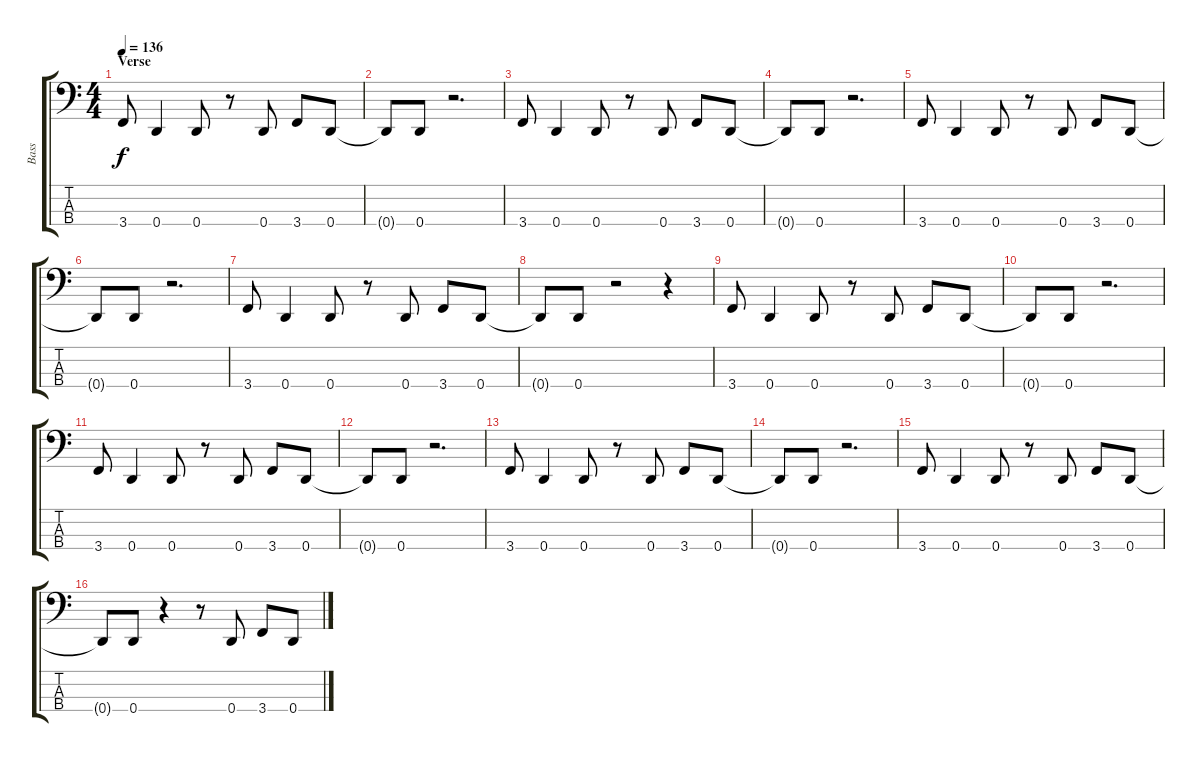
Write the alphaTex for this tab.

\track ("Bass" "Bass") {instrument electricbasspick}
\staff {score tabs}
\tuning (G2 D2 A1 D1) {hide}
\ts (4 4)
\section ("" "Verse")
\tempo 136
\clef f4
\ks c
3.4.8{dy f} 0.4.4 0.4.8 r.8 0.4.8 3.4.8 0.4.8 |
0.4{t}.8 0.4.8 r.2{d} |
3.4.8 0.4.4 0.4.8 r.8 0.4.8 3.4.8 0.4.8 |
0.4{t}.8 0.4.8 r.2{d} |
3.4.8 0.4.4 0.4.8 r.8 0.4.8 3.4.8 0.4.8 |
0.4{t}.8 0.4.8 r.2{d} |
3.4.8 0.4.4 0.4.8 r.8 0.4.8 3.4.8 0.4.8 |
0.4{t}.8 0.4.8 r.2 r.4 |
3.4.8 0.4.4 0.4.8 r.8 0.4.8 3.4.8 0.4.8 |
0.4{t}.8 0.4.8 r.2{d} |
3.4.8 0.4.4 0.4.8 r.8 0.4.8 3.4.8 0.4.8 |
0.4{t}.8 0.4.8 r.2{d} |
3.4.8 0.4.4 0.4.8 r.8 0.4.8 3.4.8 0.4.8 |
0.4{t}.8 0.4.8 r.2{d} |
3.4.8 0.4.4 0.4.8 r.8 0.4.8 3.4.8 0.4.8 |
0.4{t}.8 0.4.8 r.4 r.8 0.4.8 3.4.8 0.4.8
